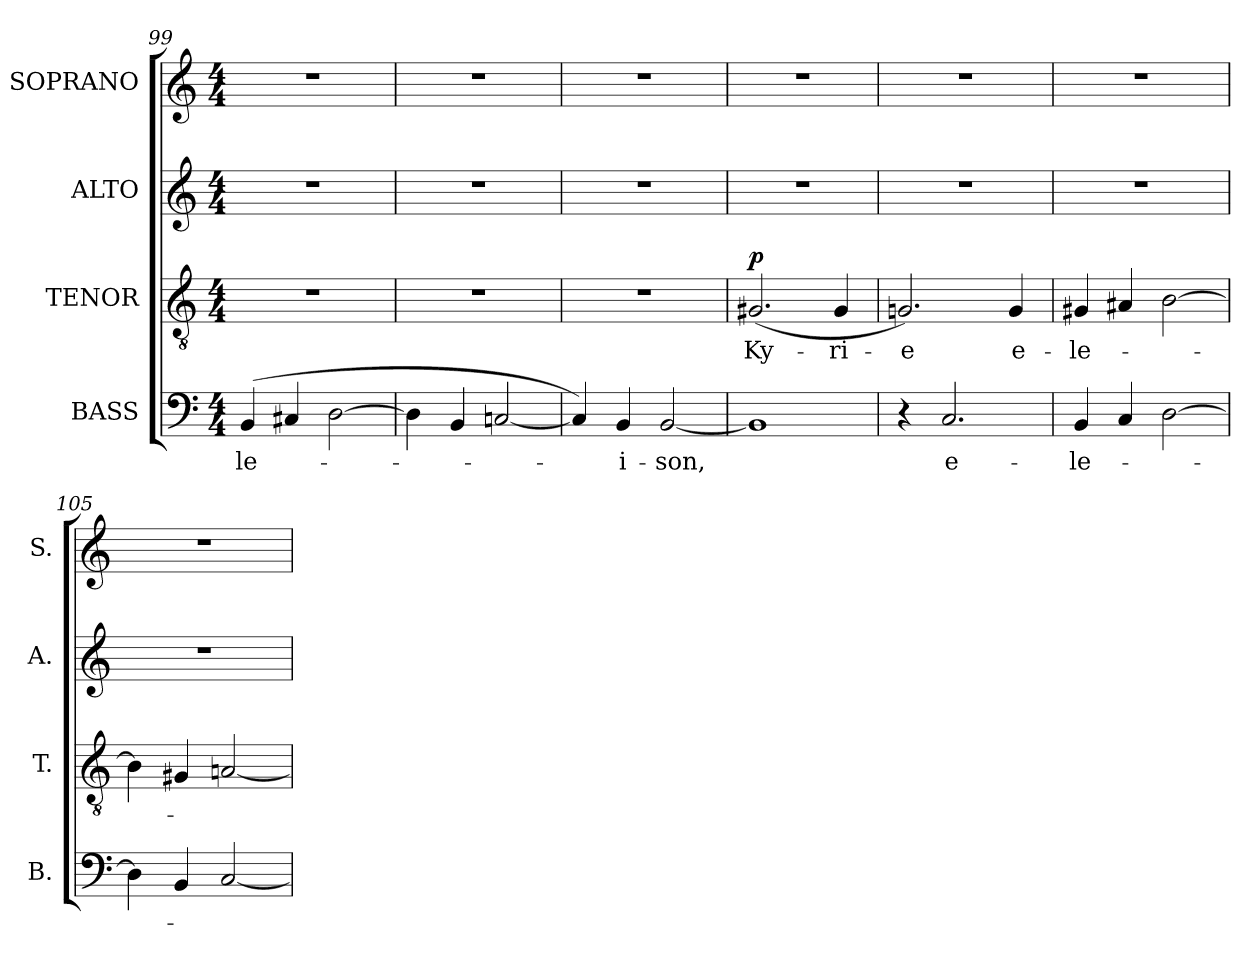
**kern	**text	**kern	**text	**dynam	**kern	**kern
*part4	*part4	*part3	*part3	*part3	*part2	*part1
*staff4	*staff4	*staff3	*staff3	*staff3	*staff2	*staff1
*I"BASS	*	*I"TENOR	*	*	*I"ALTO	*I"SOPRANO
*I'B.	*	*I'T.	*	*	*I'A.	*I'S.
*clefF4	*	*clefGv2	*	*	*clefG2	*clefG2
*	*	*ITrd7c12	*	*	*	*
*k[]	*	*k[]	*	*	*k[]	*k[]
*C:	*	*C:	*	*	*C:	*C:
*M4/4	*	*M4/4	*	*	*M4/4	*M4/4
=99	=99	=99	=99	=99	=99	=99
!	!LO:LY:b:color=#000000	!	!	!	!	!
(4BBi/	-le-	1r	.	.	1r	1r
4C#Xi/	.	.	.	.	.	.
[>2Di\	.	.	.	.	.	.
=100	=100	=100	=100	=100	=100	=100
4Di\]	.	1r	.	.	1r	1r
4BBi/	.	.	.	.	.	.
[<2Cni/	.	.	.	.	.	.
=101	=101	=101	=101	=101	=101	=101
4Ci/])	.	1r	.	.	1r	1r
!	!LO:LY:b:color=#000000	!	!	!	!	!
4BBi/	-i-	.	.	.	.	.
!	!LO:LY:b:color=#000000	!	!	!	!	!
[<2BBi/	-son,	.	.	.	.	.
=102	=102	=102	=102	=102	=102	=102
!	!	!	!LO:LY:b:color=#000000	!	!	!
1BBi]	.	(2.GG#Xi/	Ky-	p	1r	1r
!	!	!	!LO:LY:b:color=#000000	!	!	!
.	.	4GG#i/	-ri-	.	.	.
=103	=103	=103	=103	=103	=103	=103
!	!	!	!LO:LY:b:color=#000000	!	!	!
4r	.	2.GGni/)	-e	.	1r	1r
!	!LO:LY:b:color=#000000	!	!	!	!	!
2.Ci/	e-	.	.	.	.	.
!	!	!	!LO:LY:b:color=#000000	!	!	!
.	.	4GGi/	e-	.	.	.
=104	=104	=104	=104	=104	=104	=104
!	!LO:LY:b:color=#000000	!	!	!	!	!
!	!	!	!LO:LY:b:color=#000000	!	!	!
4BBi/	-le-	4GG#Xi/	-le-	.	1r	1r
4Ci/	.	4AA#Xi/	.	.	.	.
[>2Di\	.	[>2BBi\	.	.	.	.
=105	=105	=105	=105	=105	=105	=105
4Di\]	.	4BBi\]	.	.	1r	1r
4BBi/	.	4GG#Xi/	.	.	.	.
[<2Ci/	.	[<2AAni/	.	.	.	.
=	=	=	=	=	=	=
*-	*-	*-	*-	*-	*-	*-
